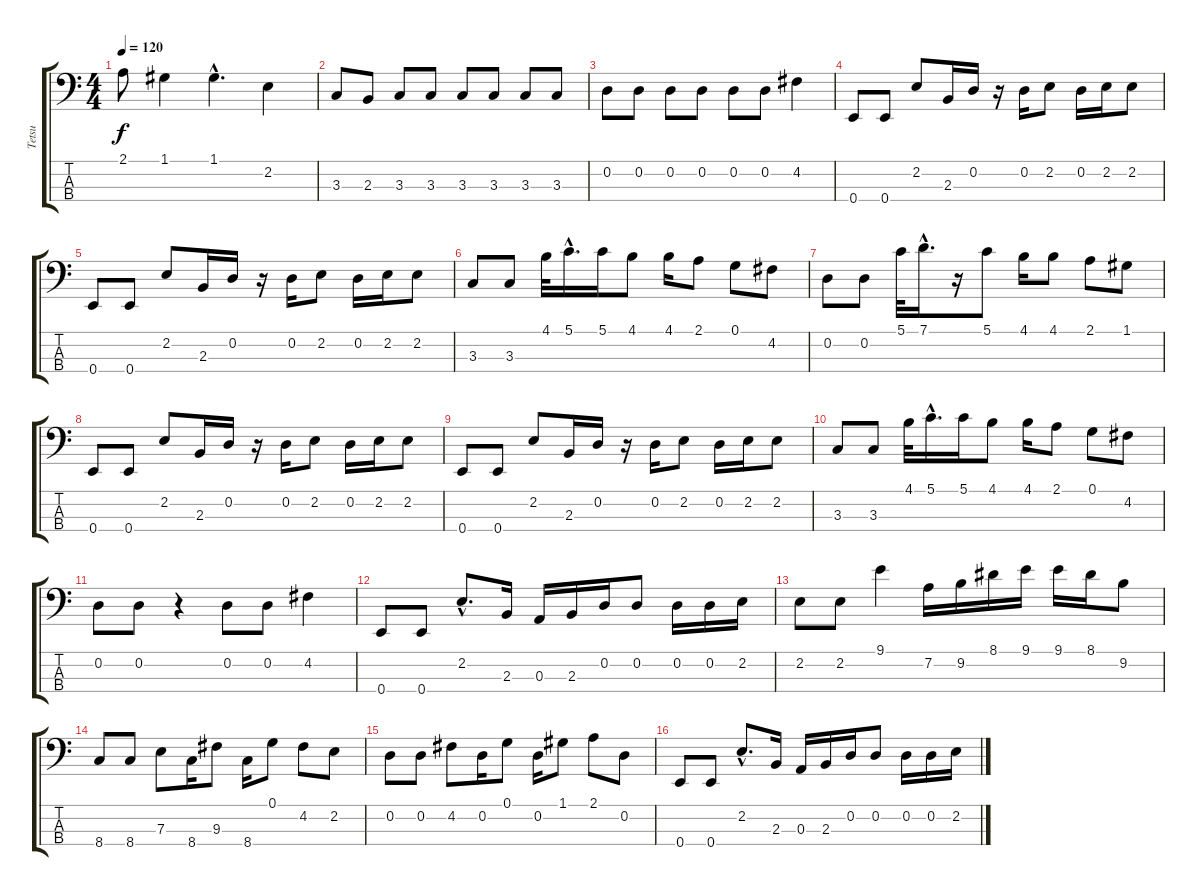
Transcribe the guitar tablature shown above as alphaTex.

\track ("Tetsu" "Tetsu") {instrument slapbass1}
\staff {score tabs}
\tuning (G2 D2 A1 E1) {hide}
\ts (4 4)
\tempo 120
\clef f4
\ks c
2.1.8{dy f} 1.1.4 1.1{hac}.4{d} 2.2.4 |
3.3.8 2.3.8 3.3.8 3.3.8 3.3.8 3.3.8 3.3.8 3.3.8 |
0.2.8 0.2.8 0.2.8 0.2.8 0.2.8 0.2.8 4.2.4 |
0.4.8 0.4.8 2.2.8 2.3.16 0.2.16 r.16 0.2.16 2.2.8 0.2.16 2.2.16 2.2.8 |
0.4.8 0.4.8 2.2.8 2.3.16 0.2.16 r.16 0.2.16 2.2.8 0.2.16 2.2.16 2.2.8 |
3.3.8 3.3.8 4.1.32 5.1{hac}.16{d} 5.1.16 4.1.8 4.1.16 2.1.8 0.1.8 4.2.8 |
0.2.8 0.2.8 5.1.32 7.1{hac}.16{d} r.16 5.1.8 4.1.16 4.1.8 2.1.8 1.1.8 |
0.4.8 0.4.8 2.2.8 2.3.16 0.2.16 r.16 0.2.16 2.2.8 0.2.16 2.2.16 2.2.8 |
0.4.8 0.4.8 2.2.8 2.3.16 0.2.16 r.16 0.2.16 2.2.8 0.2.16 2.2.16 2.2.8 |
3.3.8 3.3.8 4.1.32 5.1{hac}.16{d} 5.1.16 4.1.8 4.1.16 2.1.8 0.1.8 4.2.8 |
0.2.8 0.2.8 r.4 0.2.8 0.2.8 4.2.4 |
0.4.8 0.4.8 2.2{hac}.8{d} 2.3.16 0.3.16 2.3.16 0.2.16 0.2.8 0.2.16 0.2.16 2.2.16 |
2.2.8 2.2.8 9.1.4 7.2.16 9.2.16 8.1.16 9.1.16 9.1.16 8.1.16 9.2.8 |
8.4.8 8.4.8 7.3.8 8.4.16 9.3.8 8.4.16 0.1.8 4.2.8 2.2.8 |
0.2.8 0.2.8 4.2.8 0.2.16 0.1.8 0.2.16 1.1.8 2.1.8 0.2.8 |
0.4.8 0.4.8 2.2{hac}.8{d} 2.3.16 0.3.16 2.3.16 0.2.16 0.2.8 0.2.16 0.2.16 2.2.16
